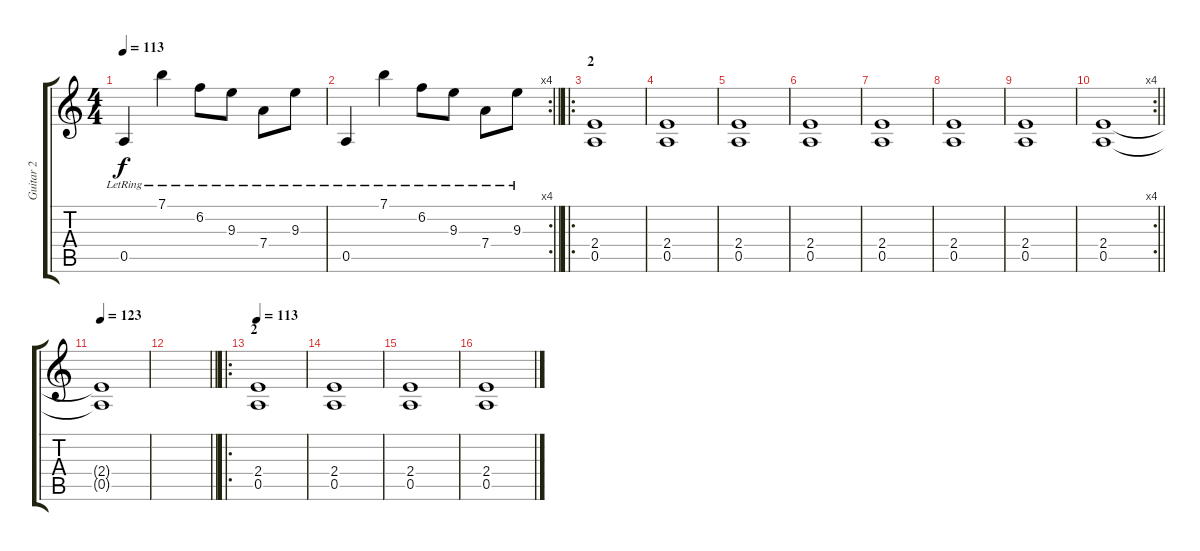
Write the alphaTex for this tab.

\track ("Guitar 2" "Guitar 2") {instrument overdrivenguitar}
\staff {score tabs}
\tuning (E4 B3 G3 D3 A2 E2) {hide}
\ts (4 4)
\tempo 113
\clef g2
\ks c
0.5{lr}.4{dy f} 7.1{lr}.4 6.2{lr}.8 9.3{lr}.8 7.4{lr}.8 9.3{lr}.8 |
\rc 4
\barLineRight lightlight
0.5{lr}.4 7.1{lr}.4 6.2{lr}.8 9.3{lr}.8 7.4{lr}.8 9.3{lr}.8 |
\ro
\section ("" "2")
(2.4 0.5).1 |
(2.4 0.5).1 |
(2.4 0.5).1 |
(2.4 0.5).1 |
(2.4 0.5).1 |
(2.4 0.5).1 |
(2.4 0.5).1 |
\rc 4
\barLineRight lightlight
(2.4 0.5).1 |
\section ("" "")
\tempo 123
(2.4{t} 0.5{t}).1 |
\barLineRight lightlight
|
\ro
\section ("" "2")
\tempo 113
(2.4 0.5).1 |
(2.4 0.5).1 |
(2.4 0.5).1 |
(2.4 0.5).1
